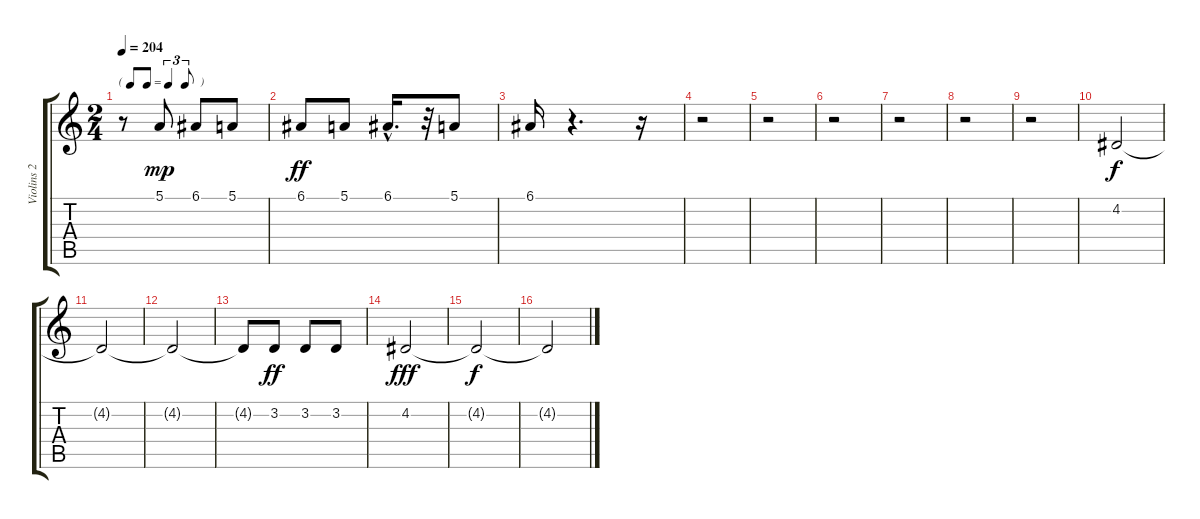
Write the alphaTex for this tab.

\track ("Violins 2" "Violins 2") {instrument stringensemble1}
\staff {score tabs}
\tuning (E4 B3 G3 D3 A2 E2) {hide}
\ts (2 4)
\tf triplet8th
\tempo 204
\clef g2
\ks c
r.8{dy p} 5.1.8{dy mp} 6.1.8 5.1.8 |
6.1.8{dy ff} 5.1.8 6.1{hac}.16{d} r.32 5.1.8 |
6.1.16 r.4{d} r.16 |
r.2 |
r.2 |
r.2 |
r.2 |
r.2 |
r.2 |
4.2.2{dy f} |
4.2{t}.2 |
4.2{t}.2 |
4.2{t}.8 3.2.8{dy ff} 3.2.8 3.2.8 |
4.2.2{dy fff} |
4.2{t}.2{dy f} |
4.2{t}.2
